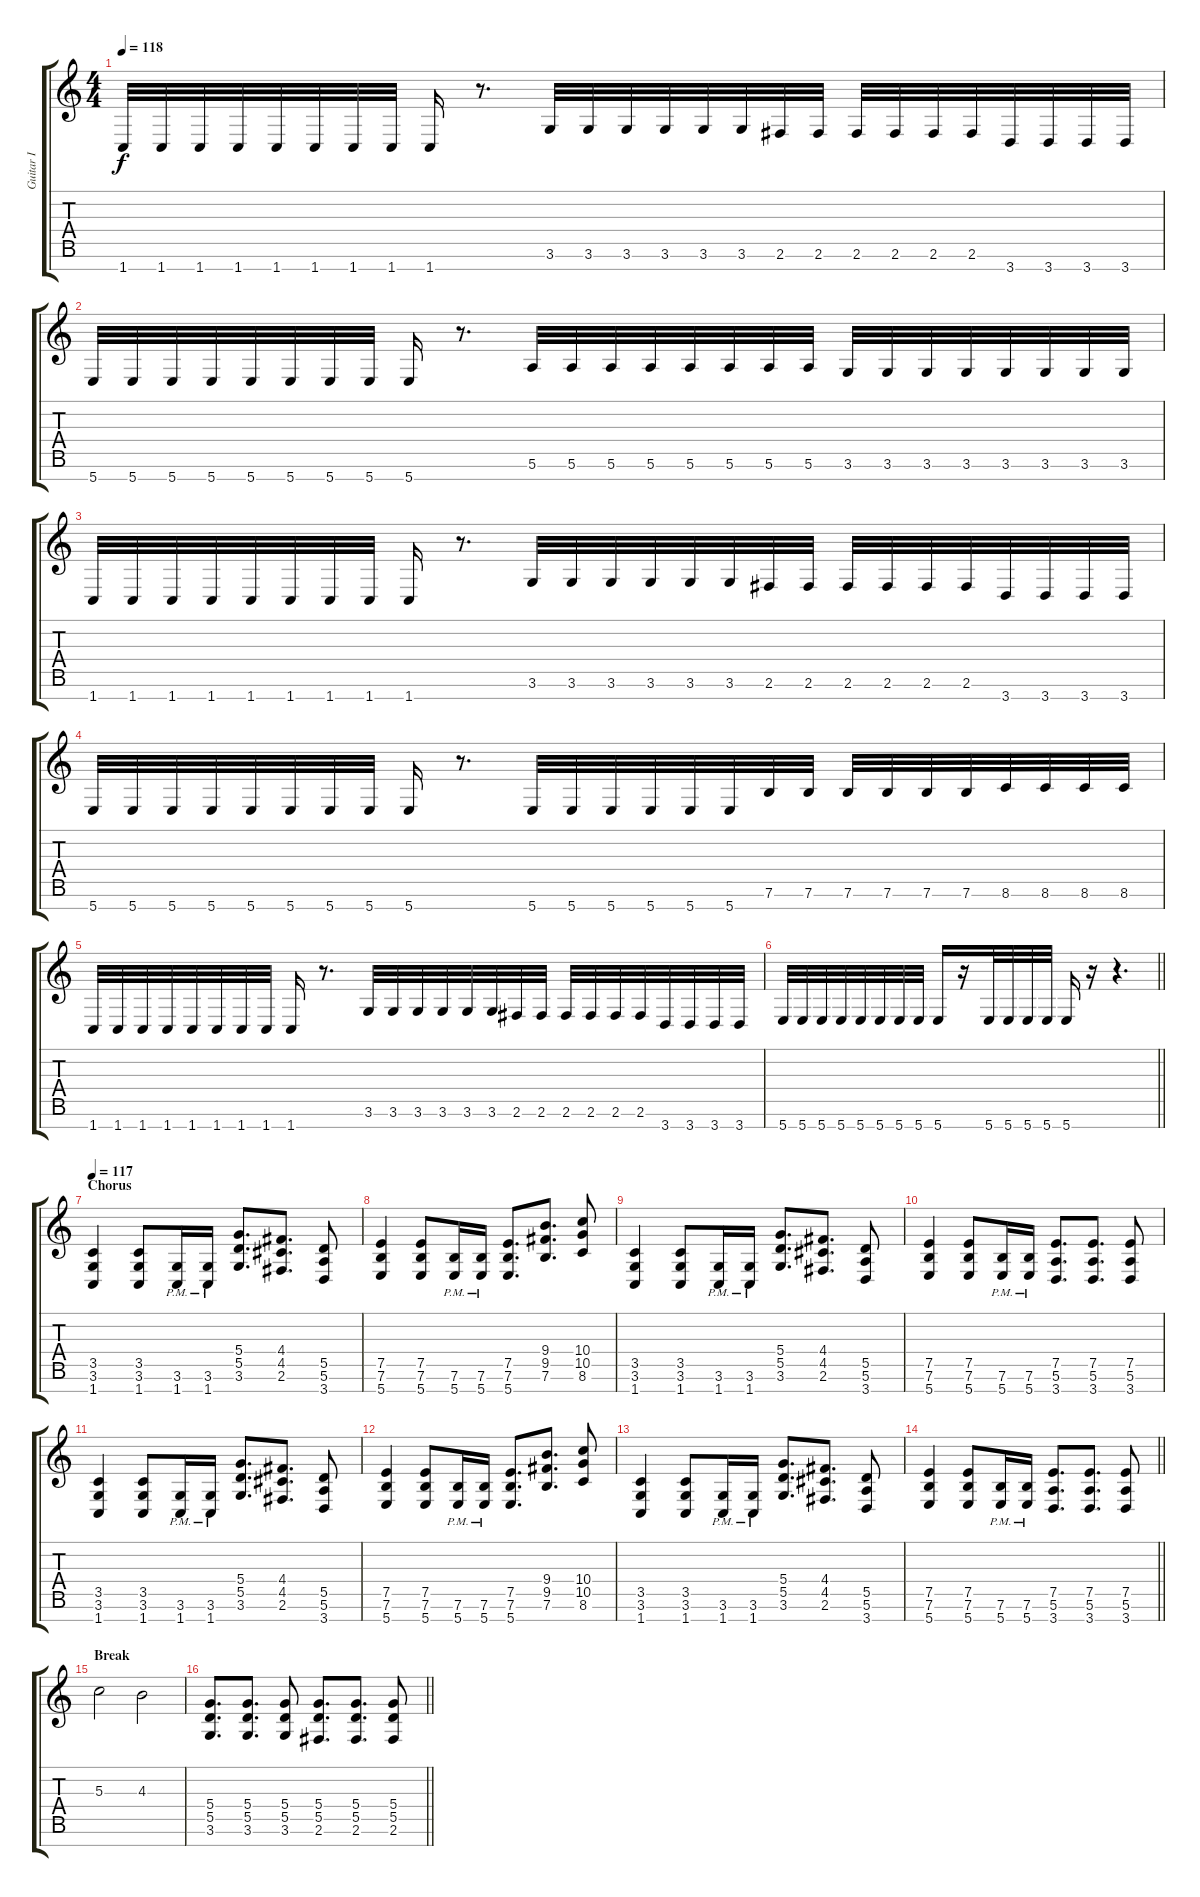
\track ("Guitar I" "Guitar I") {instrument overdrivenguitar}
\staff {score tabs}
\tuning (E4 B3 G3 D3 A2 E2 B1) {hide}
\ts (4 4)
\tempo 118
\clef g2
\ks c
1.7.32{dy f} 1.7.32 1.7.32 1.7.32 1.7.32 1.7.32 1.7.32 1.7.32 1.7.16 r.8{d} 3.6.32 3.6.32 3.6.32 3.6.32 3.6.32 3.6.32 2.6.32 2.6.32 2.6.32 2.6.32 2.6.32 2.6.32 3.7.32 3.7.32 3.7.32 3.7.32 |
5.7.32 5.7.32 5.7.32 5.7.32 5.7.32 5.7.32 5.7.32 5.7.32 5.7.16 r.8{d} 5.6.32 5.6.32 5.6.32 5.6.32 5.6.32 5.6.32 5.6.32 5.6.32 3.6.32 3.6.32 3.6.32 3.6.32 3.6.32 3.6.32 3.6.32 3.6.32 |
1.7.32 1.7.32 1.7.32 1.7.32 1.7.32 1.7.32 1.7.32 1.7.32 1.7.16 r.8{d} 3.6.32 3.6.32 3.6.32 3.6.32 3.6.32 3.6.32 2.6.32 2.6.32 2.6.32 2.6.32 2.6.32 2.6.32 3.7.32 3.7.32 3.7.32 3.7.32 |
5.7.32 5.7.32 5.7.32 5.7.32 5.7.32 5.7.32 5.7.32 5.7.32 5.7.16 r.8{d} 5.7.32 5.7.32 5.7.32 5.7.32 5.7.32 5.7.32 7.6.32 7.6.32 7.6.32 7.6.32 7.6.32 7.6.32 8.6.32 8.6.32 8.6.32 8.6.32 |
1.7.32 1.7.32 1.7.32 1.7.32 1.7.32 1.7.32 1.7.32 1.7.32 1.7.16 r.8{d} 3.6.32 3.6.32 3.6.32 3.6.32 3.6.32 3.6.32 2.6.32 2.6.32 2.6.32 2.6.32 2.6.32 2.6.32 3.7.32 3.7.32 3.7.32 3.7.32 |
\barLineRight lightlight
5.7.32 5.7.32 5.7.32 5.7.32 5.7.32 5.7.32 5.7.32 5.7.32 5.7.16 r.16 5.7.32 5.7.32 5.7.32 5.7.32 5.7.16 r.16 r.4{d} |
\section ("" "Chorus")
\tempo 117
(3.5 3.6 1.7).4{balance 8} (3.5 3.6 1.7).8 (3.6{pm} 1.7{pm}).16 (3.6{pm} 1.7{pm}).16 (5.4 5.5 3.6).8{d} (4.4 4.5 2.6).8{d} (5.5 5.6 3.7).8 |
(7.5 7.6 5.7).4 (7.5 7.6 5.7).8 (7.6{pm} 5.7{pm}).16 (7.6{pm} 5.7{pm}).16 (7.5 7.6 5.7).8{d} (9.4 9.5 7.6).8{d} (10.4 10.5 8.6).8 |
(3.5 3.6 1.7).4 (3.5 3.6 1.7).8 (3.6{pm} 1.7{pm}).16 (3.6{pm} 1.7{pm}).16 (5.4 5.5 3.6).8{d} (4.4 4.5 2.6).8{d} (5.5 5.6 3.7).8 |
(7.5 7.6 5.7).4 (7.5 7.6 5.7).8 (7.6{pm} 5.7{pm}).16 (7.6{pm} 5.7{pm}).16 (7.5 5.6 3.7).8{d} (7.5 5.6 3.7).8{d} (7.5 5.6 3.7).8 |
(3.5 3.6 1.7).4 (3.5 3.6 1.7).8 (3.6{pm} 1.7{pm}).16 (3.6{pm} 1.7{pm}).16 (5.4 5.5 3.6).8{d} (4.4 4.5 2.6).8{d} (5.5 5.6 3.7).8 |
(7.5 7.6 5.7).4 (7.5 7.6 5.7).8 (7.6{pm} 5.7{pm}).16 (7.6{pm} 5.7{pm}).16 (7.5 7.6 5.7).8{d} (9.4 9.5 7.6).8{d} (10.4 10.5 8.6).8 |
(3.5 3.6 1.7).4 (3.5 3.6 1.7).8 (3.6{pm} 1.7{pm}).16 (3.6{pm} 1.7{pm}).16 (5.4 5.5 3.6).8{d} (4.4 4.5 2.6).8{d} (5.5 5.6 3.7).8 |
\barLineRight lightlight
(7.5 7.6 5.7).4 (7.5 7.6 5.7).8 (7.6{pm} 5.7{pm}).16 (7.6{pm} 5.7{pm}).16 (7.5 5.6 3.7).8{d} (7.5 5.6 3.7).8{d} (7.5 5.6 3.7).8 |
\section ("" "Break")
5.3.2 4.3.2 |
\barLineRight lightlight
(5.4 5.5 3.6).8{d} (5.4 5.5 3.6).8{d} (5.4 5.5 3.6).8 (5.4 5.5 2.6).8{d} (5.4 5.5 2.6).8{d} (5.4 5.5 2.6).8
